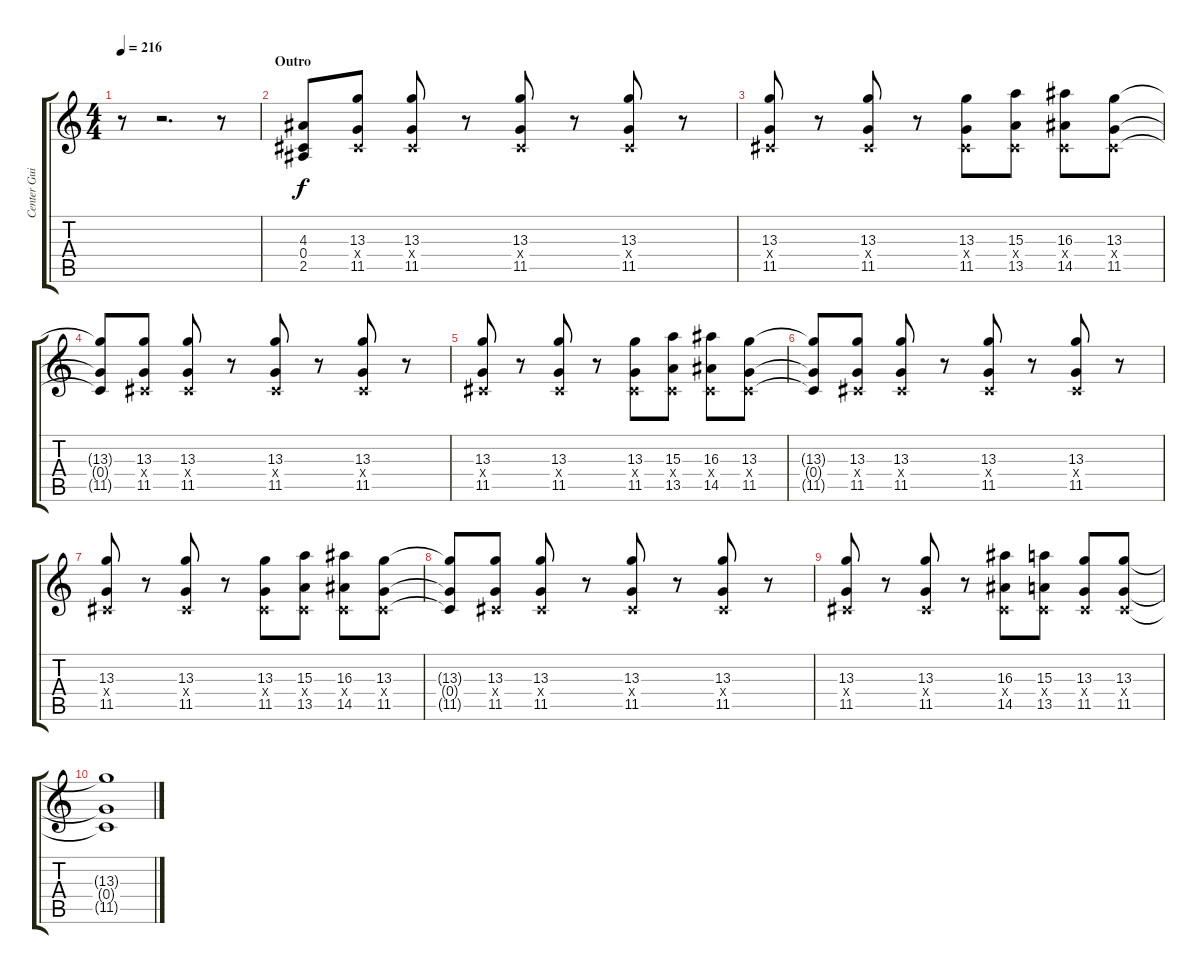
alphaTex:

\track ("Center Guitar" "Center Gui") {instrument distortionguitar}
\staff {score tabs}
\tuning (Eb4 Bb3 Gb3 Db3 Ab2 Eb2) {hide}
\ts (4 4)
\tempo 216
\clef g2
\ks c
r.8{dy f} r.2{d} r.8 |
\section ("" "Outro")
(4.3 0.4 2.5).8 (13.3 0.4{x} 11.5).8 (13.3 0.4{x} 11.5).8 r.8 (13.3 0.4{x} 11.5).8 r.8 (13.3 0.4{x} 11.5).8 r.8 |
(13.3 0.4{x} 11.5).8 r.8 (13.3 0.4{x} 11.5).8 r.8 (13.3 0.4{x} 11.5).8 (15.3 0.4{x} 13.5).8 (16.3 0.4{x} 14.5).8 (13.3 0.4{x} 11.5).8 |
(13.3{t} 0.4{t} 11.5{t}).8 (13.3 0.4{x} 11.5).8 (13.3 0.4{x} 11.5).8 r.8 (13.3 0.4{x} 11.5).8 r.8 (13.3 0.4{x} 11.5).8 r.8 |
(13.3 0.4{x} 11.5).8 r.8 (13.3 0.4{x} 11.5).8 r.8 (13.3 0.4{x} 11.5).8 (15.3 0.4{x} 13.5).8 (16.3 0.4{x} 14.5).8 (13.3 0.4{x} 11.5).8 |
(13.3{t} 0.4{t} 11.5{t}).8 (13.3 0.4{x} 11.5).8 (13.3 0.4{x} 11.5).8 r.8 (13.3 0.4{x} 11.5).8 r.8 (13.3 0.4{x} 11.5).8 r.8 |
(13.3 0.4{x} 11.5).8 r.8 (13.3 0.4{x} 11.5).8 r.8 (13.3 0.4{x} 11.5).8 (15.3 0.4{x} 13.5).8 (16.3 0.4{x} 14.5).8 (13.3 0.4{x} 11.5).8 |
(13.3{t} 0.4{t} 11.5{t}).8 (13.3 0.4{x} 11.5).8 (13.3 0.4{x} 11.5).8 r.8 (13.3 0.4{x} 11.5).8 r.8 (13.3 0.4{x} 11.5).8 r.8 |
(13.3 0.4{x} 11.5).8 r.8 (13.3 0.4{x} 11.5).8 r.8 (16.3 0.4{x} 14.5).8 (15.3 0.4{x} 13.5).8 (13.3 0.4{x} 11.5).8 (13.3 0.4{x} 11.5).8 |
(13.3{t} 0.4{t} 11.5{t}).1
